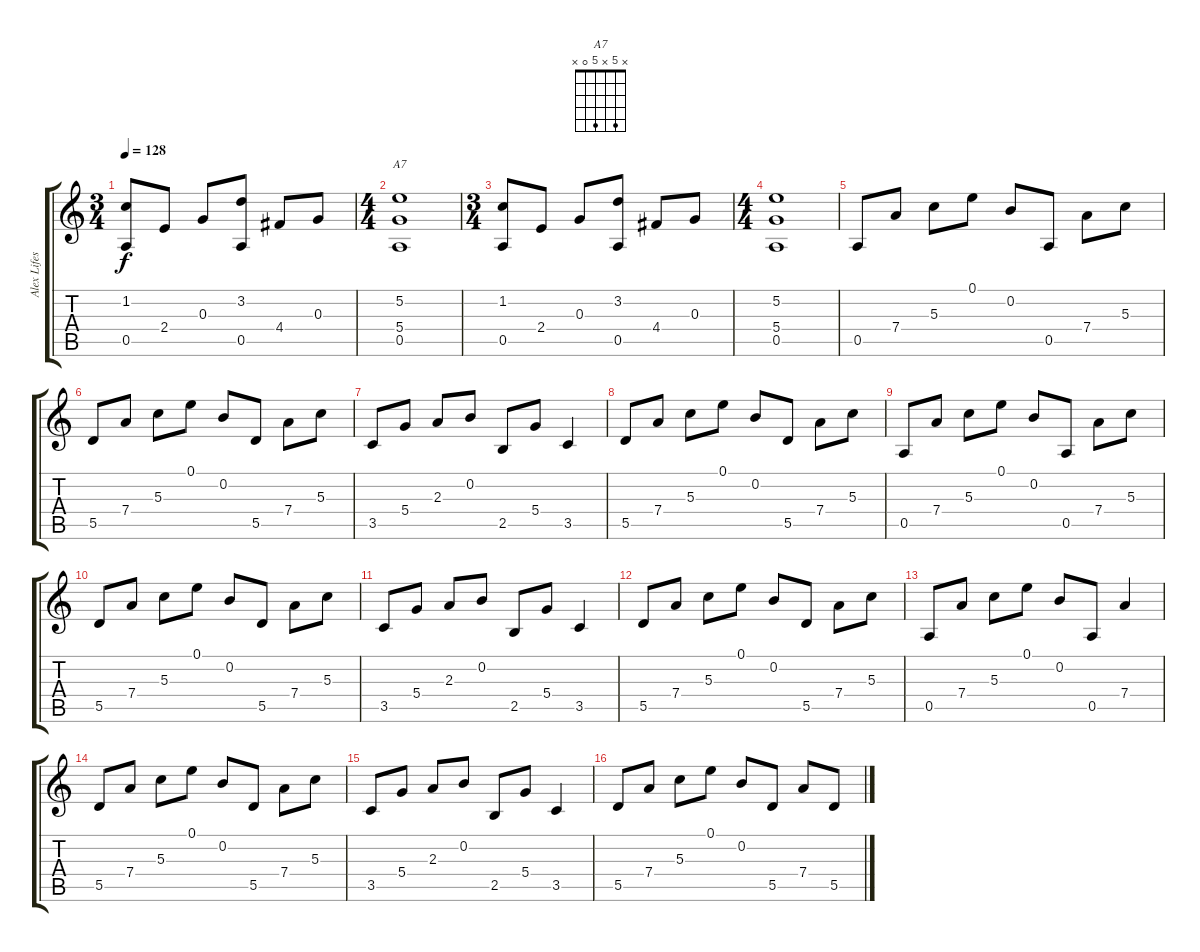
\track ("Alex Lifeson" "Alex Lifes") {instrument acousticguitarsteel}
\staff {score tabs}
\tuning (E4 B3 G3 D3 A2 E2) {hide}
\chord ("A7" x 5 x 5 0 x)
\ts (3 4)
\tempo 128
\clef g2
\ks c
(1.2 0.5).8{dy f instrument acousticguitarsteel} 2.4.8 0.3.8 (3.2 0.5).8 4.4.8 0.3.8 |
\ts (4 4)
(5.2 5.4 0.5).1{ch "A7"} |
\ts (3 4)
(1.2 0.5).8 2.4.8 0.3.8 (3.2 0.5).8 4.4.8 0.3.8 |
\ts (4 4)
(5.2 5.4 0.5).1 |
0.5.8 7.4.8 5.3.8 0.1.8 0.2.8 0.5.8 7.4.8 5.3.8 |
5.5.8 7.4.8 5.3.8 0.1.8 0.2.8 5.5.8 7.4.8 5.3.8 |
3.5.8 5.4.8 2.3.8 0.2.8 2.5.8 5.4.8 3.5.4 |
5.5.8 7.4.8 5.3.8 0.1.8 0.2.8 5.5.8 7.4.8 5.3.8 |
0.5.8 7.4.8 5.3.8 0.1.8 0.2.8 0.5.8 7.4.8 5.3.8 |
5.5.8 7.4.8 5.3.8 0.1.8 0.2.8 5.5.8 7.4.8 5.3.8 |
3.5.8 5.4.8 2.3.8 0.2.8 2.5.8 5.4.8 3.5.4 |
5.5.8 7.4.8 5.3.8 0.1.8 0.2.8 5.5.8 7.4.8 5.3.8 |
0.5.8 7.4.8 5.3.8 0.1.8 0.2.8 0.5.8 7.4.4 |
5.5.8 7.4.8 5.3.8 0.1.8 0.2.8 5.5.8 7.4.8 5.3.8 |
3.5.8 5.4.8 2.3.8 0.2.8 2.5.8 5.4.8 3.5.4 |
5.5.8 7.4.8 5.3.8 0.1.8 0.2.8 5.5.8 7.4.8 5.5.8
